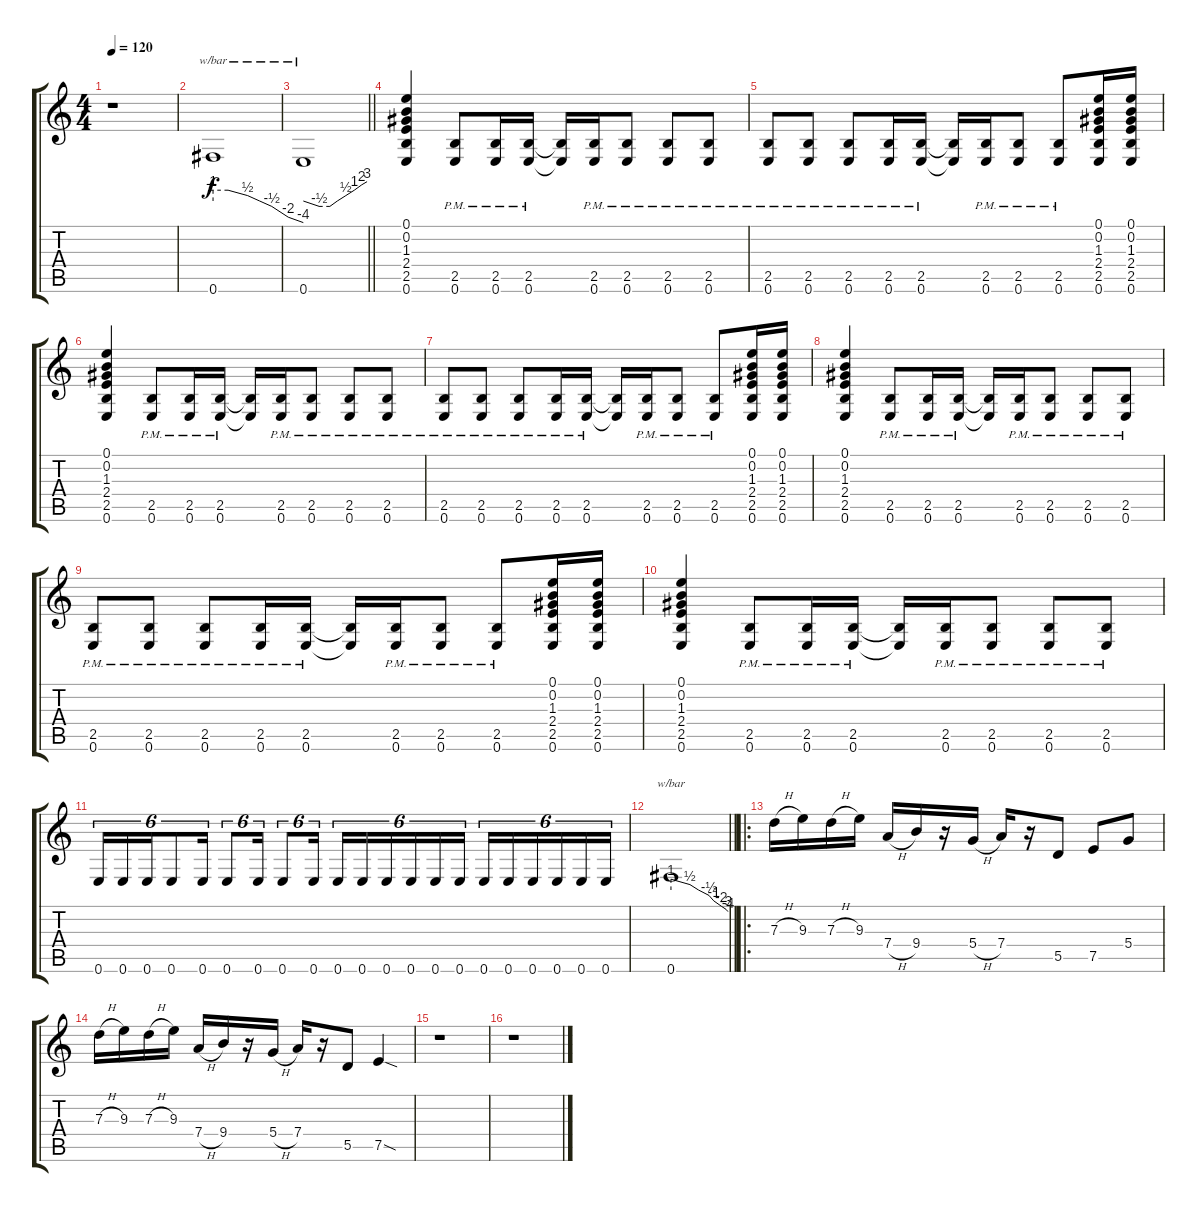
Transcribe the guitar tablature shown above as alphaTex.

\track "" {instrument distortionguitar}
\staff {score tabs}
\tuning (E4 B3 G3 D3 A2 E2) {hide}
\ts (4 4)
\tempo 120
\clef g2
\ks c
r.1{dy f instrument distortionguitar} |
0.6.1{tbe (custom default 0 4 10 4 23 2 31 0 39 -2 50 -8 60 -16)} |
\barLineRight lightlight
0.6.1{tbe (custom default 0 0 15 -2 25 -2 32 0 40 2 48 4 55 8 60 12)} |
(0.1 0.2 1.3 2.4 2.5 0.6).4 (2.5{pm} 0.6{pm}).8 (2.5{pm} 0.6{pm}).16 (2.5{pm} 0.6{pm}).16 (2.5{t} 0.6{t}).16 (2.5{pm} 0.6{pm}).16 (2.5{pm} 0.6{pm}).8 (2.5{pm} 0.6{pm}).8 (2.5{pm} 0.6{pm}).8 |
(2.5{pm} 0.6{pm}).8 (2.5{pm} 0.6{pm}).8 (2.5{pm} 0.6{pm}).8 (2.5{pm} 0.6{pm}).16 (2.5{pm} 0.6{pm}).16 (2.5{t} 0.6{t}).16 (2.5{pm} 0.6{pm}).16 (2.5{pm} 0.6{pm}).8 (2.5{pm} 0.6{pm}).8 (0.1 0.2 1.3 2.4 2.5 0.6).16 (0.1 0.2 1.3 2.4 2.5 0.6).16 |
(0.1 0.2 1.3 2.4 2.5 0.6).4 (2.5{pm} 0.6{pm}).8 (2.5{pm} 0.6{pm}).16 (2.5{pm} 0.6{pm}).16 (2.5{t} 0.6{t}).16 (2.5{pm} 0.6{pm}).16 (2.5{pm} 0.6{pm}).8 (2.5{pm} 0.6{pm}).8 (2.5{pm} 0.6{pm}).8 |
(2.5{pm} 0.6{pm}).8 (2.5{pm} 0.6{pm}).8 (2.5{pm} 0.6{pm}).8 (2.5{pm} 0.6{pm}).16 (2.5{pm} 0.6{pm}).16 (2.5{t} 0.6{t}).16 (2.5{pm} 0.6{pm}).16 (2.5{pm} 0.6{pm}).8 (2.5{pm} 0.6{pm}).8 (0.1 0.2 1.3 2.4 2.5 0.6).16 (0.1 0.2 1.3 2.4 2.5 0.6).16 |
(0.1 0.2 1.3 2.4 2.5 0.6).4 (2.5{pm} 0.6{pm}).8 (2.5{pm} 0.6{pm}).16 (2.5{pm} 0.6{pm}).16 (2.5{t} 0.6{t}).16 (2.5{pm} 0.6{pm}).16 (2.5{pm} 0.6{pm}).8 (2.5{pm} 0.6{pm}).8 (2.5{pm} 0.6{pm}).8 |
(2.5{pm} 0.6{pm}).8 (2.5{pm} 0.6{pm}).8 (2.5{pm} 0.6{pm}).8 (2.5{pm} 0.6{pm}).16 (2.5{pm} 0.6{pm}).16 (2.5{t} 0.6{t}).16 (2.5{pm} 0.6{pm}).16 (2.5{pm} 0.6{pm}).8 (2.5{pm} 0.6{pm}).8 (0.1 0.2 1.3 2.4 2.5 0.6).16 (0.1 0.2 1.3 2.4 2.5 0.6).16 |
(0.1 0.2 1.3 2.4 2.5 0.6).4 (2.5{pm} 0.6{pm}).8 (2.5{pm} 0.6{pm}).16 (2.5{pm} 0.6{pm}).16 (2.5{t} 0.6{t}).16 (2.5{pm} 0.6{pm}).16 (2.5{pm} 0.6{pm}).8 (2.5{pm} 0.6{pm}).8 (2.5{pm} 0.6{pm}).8 |
0.6.16{tu (6 4)} 0.6.16{tu (6 4)} 0.6.16{tu (6 4)} 0.6.8{tu (6 4)} 0.6.16{tu (6 4)} 0.6.8{tu (6 4)} 0.6.16{tu (6 4)} 0.6.8{tu (6 4)} 0.6.16{tu (6 4)} 0.6.16{tu (6 4)} 0.6.16{tu (6 4)} 0.6.16{tu (6 4)} 0.6.16{tu (6 4)} 0.6.16{tu (6 4)} 0.6.16{tu (6 4)} 0.6.16{tu (6 4)} 0.6.16{tu (6 4)} 0.6.16{tu (6 4)} 0.6.16{tu (6 4)} 0.6.16{tu (6 4)} 0.6.16{tu (6 4)} |
\barLineRight lightlight
0.6.1{tbe (custom default 0 4 20 2 29 0 40 -2 45 -4 53 -8 58 -12 60 -16)} |
\ro
7.3{h}.16 9.3.16 7.3{h}.16 9.3.16 7.4{h}.16 9.4.16 r.16 5.4{h}.16 7.4.16 r.16 5.5.8 7.5.8 5.4.8 |
7.3{h}.16 9.3.16 7.3{h}.16 9.3.16 7.4{h}.16 9.4.16 r.16 5.4{h}.16 7.4.16 r.16 5.5.8 7.5{sod}.4 |
r.1 |
r.1
